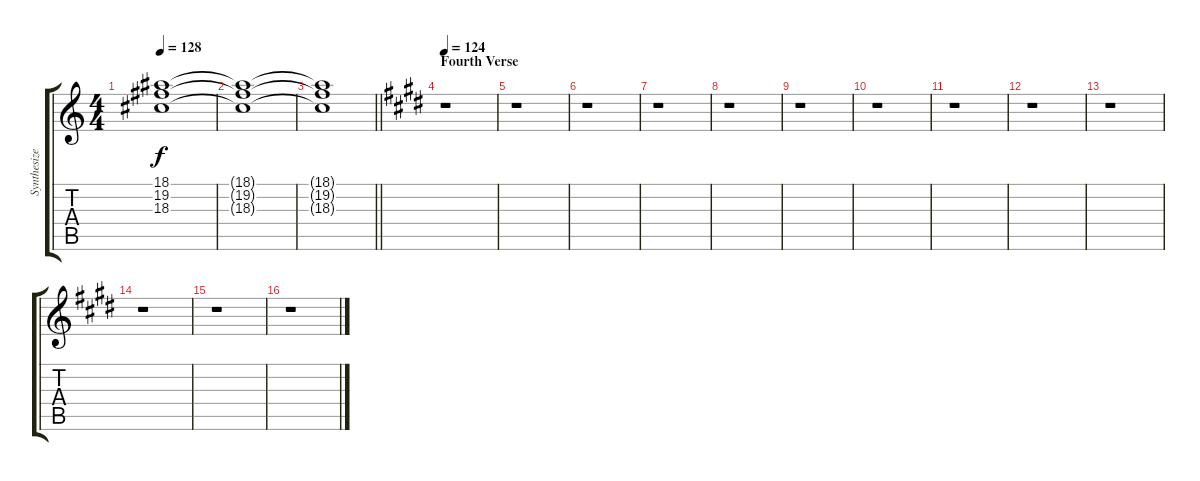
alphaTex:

\track ("Synthesizer 2" "Synthesize") {instrument lead2sawtooth}
\staff {score tabs}
\tuning (E4 B3 G3 D3 A2 E2) {hide}
\ts (4 4)
\tempo 128
\clef g2
\ks c
(18.1{t} 19.2{t} 18.3{t}).1{dy f} |
(18.1{t} 19.2{t} 18.3{t}).1 |
\barLineRight lightlight
(18.1{t} 19.2{t} 18.3{t}).1 |
\section ("" "Fourth Verse")
\tempo 124
\ks e
r.1 |
r.1 |
r.1 |
r.1 |
r.1 |
r.1 |
r.1 |
r.1 |
r.1 |
r.1 |
r.1 |
r.1 |
r.1
